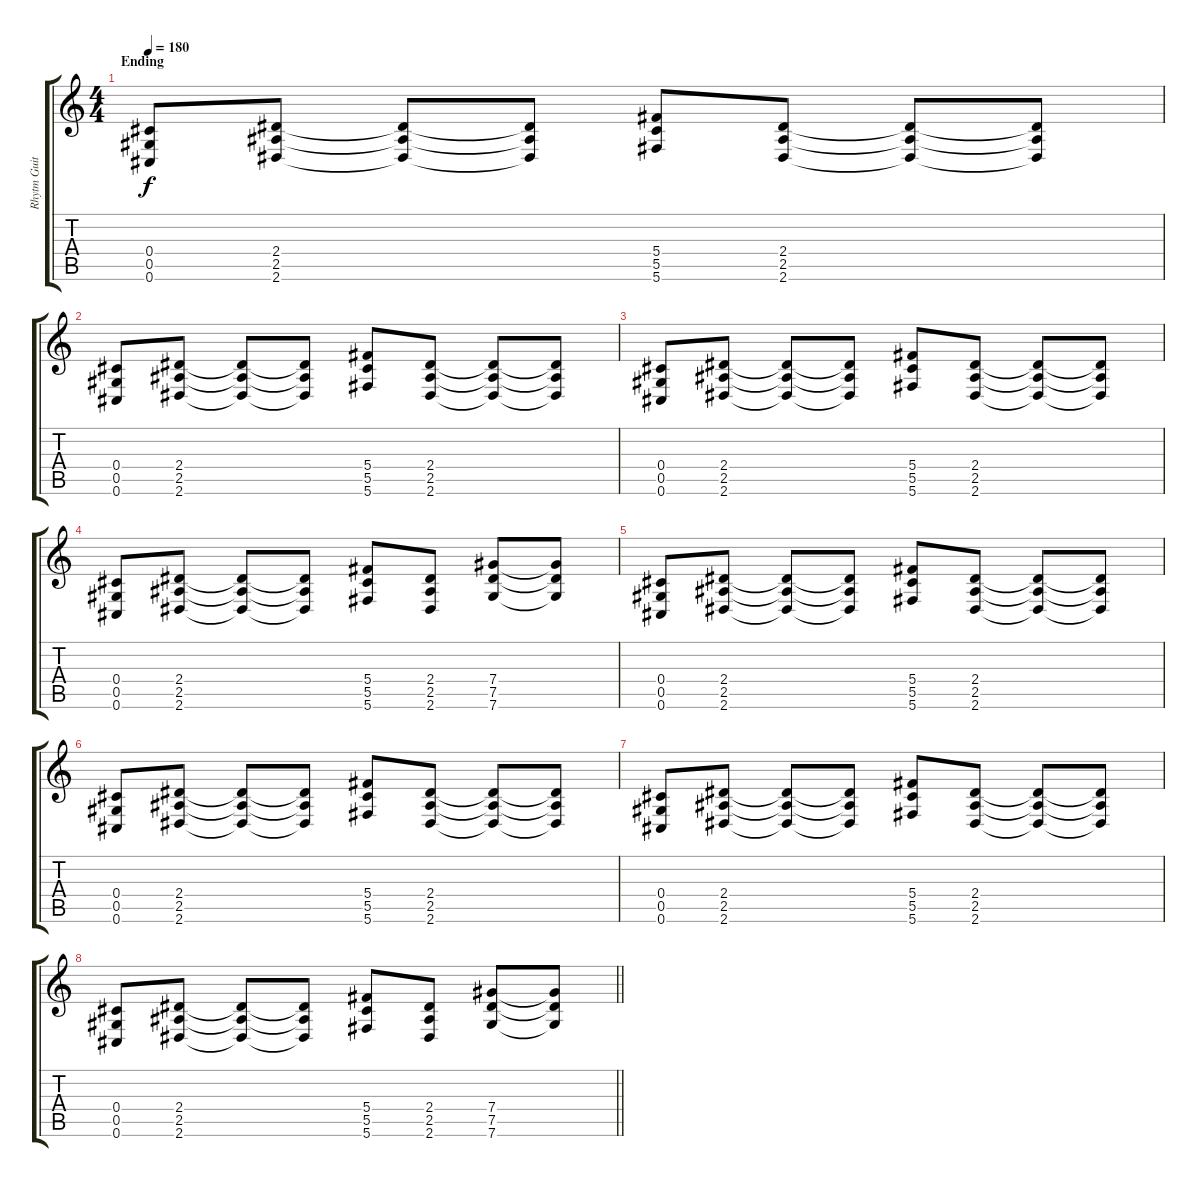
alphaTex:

\track ("Rhytm Guitar [R]" "Rhytm Guit") {instrument distortionguitar}
\staff {score tabs}
\tuning (Eb4 Bb3 Gb3 Db3 Ab2 Db2) {hide}
\ts (4 4)
\section ("" "Ending")
\tempo 180
\clef g2
\ks c
(0.4 0.5 0.6).8{dy f} (2.4 2.5 2.6).8 (2.4{t} 2.5{t} 2.6{t}).8 (2.4{t} 2.5{t} 2.6{t}).8 (5.4 5.5 5.6).8 (2.4 2.5 2.6).8 (2.4{t} 2.5{t} 2.6{t}).8 (2.4{t} 2.5{t} 2.6{t}).8 |
(0.4 0.5 0.6).8 (2.4 2.5 2.6).8 (2.4{t} 2.5{t} 2.6{t}).8 (2.4{t} 2.5{t} 2.6{t}).8 (5.4 5.5 5.6).8 (2.4 2.5 2.6).8 (2.4{t} 2.5{t} 2.6{t}).8 (2.4{t} 2.5{t} 2.6{t}).8 |
(0.4 0.5 0.6).8 (2.4 2.5 2.6).8 (2.4{t} 2.5{t} 2.6{t}).8 (2.4{t} 2.5{t} 2.6{t}).8 (5.4 5.5 5.6).8 (2.4 2.5 2.6).8 (2.4{t} 2.5{t} 2.6{t}).8 (2.4{t} 2.5{t} 2.6{t}).8 |
(0.4 0.5 0.6).8 (2.4 2.5 2.6).8 (2.4{t} 2.5{t} 2.6{t}).8 (2.4{t} 2.5{t} 2.6{t}).8 (5.4 5.5 5.6).8 (2.4 2.5 2.6).8 (7.4 7.5 7.6).8 (7.4{t} 7.5{t} 7.6{t}).8 |
(0.4 0.5 0.6).8 (2.4 2.5 2.6).8 (2.4{t} 2.5{t} 2.6{t}).8 (2.4{t} 2.5{t} 2.6{t}).8 (5.4 5.5 5.6).8 (2.4 2.5 2.6).8 (2.4{t} 2.5{t} 2.6{t}).8 (2.4{t} 2.5{t} 2.6{t}).8 |
(0.4 0.5 0.6).8 (2.4 2.5 2.6).8 (2.4{t} 2.5{t} 2.6{t}).8 (2.4{t} 2.5{t} 2.6{t}).8 (5.4 5.5 5.6).8 (2.4 2.5 2.6).8 (2.4{t} 2.5{t} 2.6{t}).8 (2.4{t} 2.5{t} 2.6{t}).8 |
(0.4 0.5 0.6).8 (2.4 2.5 2.6).8 (2.4{t} 2.5{t} 2.6{t}).8 (2.4{t} 2.5{t} 2.6{t}).8 (5.4 5.5 5.6).8 (2.4 2.5 2.6).8 (2.4{t} 2.5{t} 2.6{t}).8 (2.4{t} 2.5{t} 2.6{t}).8 |
\barLineRight lightlight
(0.4 0.5 0.6).8 (2.4 2.5 2.6).8 (2.4{t} 2.5{t} 2.6{t}).8 (2.4{t} 2.5{t} 2.6{t}).8 (5.4 5.5 5.6).8 (2.4 2.5 2.6).8 (7.4 7.5 7.6).8 (7.4{t} 7.5{t} 7.6{t}).8
